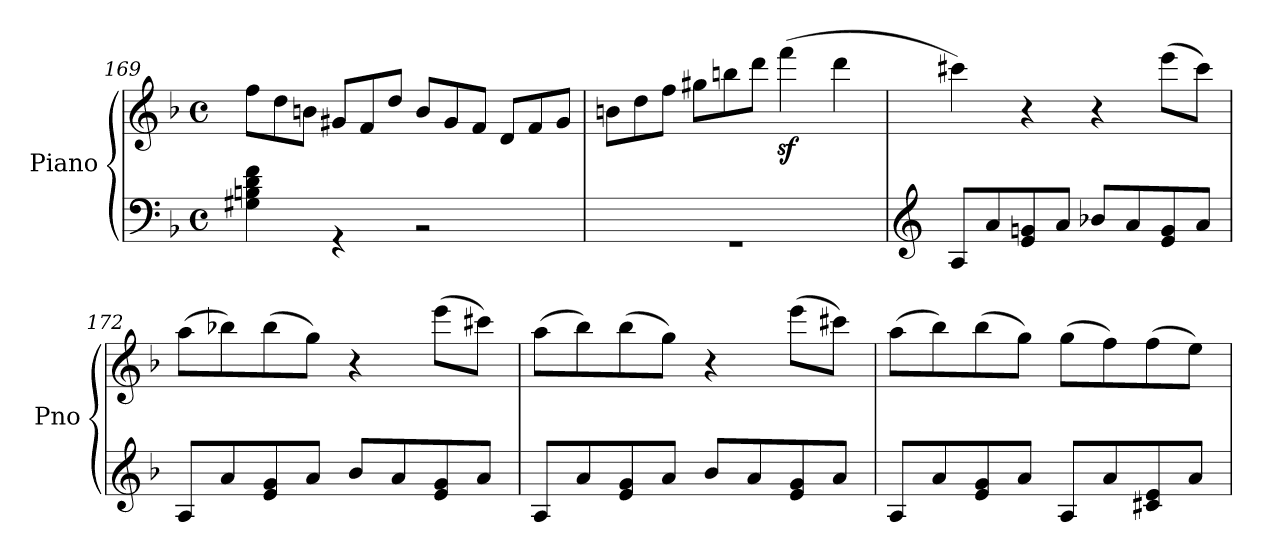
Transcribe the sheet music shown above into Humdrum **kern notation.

**kern	**kern
*part1	*part1
*staff2	*staff1
*I"Piano	*
*I'Pno	*
*clefF4	*clefG2
*k[b-]	*k[b-]
*M4/4	*M4/4
*met(c)	*met(c)
=169	=169
*^	*
*	*	*Xtuplet
1ryy	4G#X\ 4Bn\ 4d\ 4f\	12ff\L
.	.	12dd\
.	.	12bn\J
.	4r	12g#X/L
.	.	12f/
.	.	12dd/J
.	2r	12b/L
.	.	12g#/
.	.	12f/J
.	.	12d/L
.	.	12f/
.	.	12g#/J
=170	=170	=170
1ryy	1r	12bn\L
.	.	12dd\
.	.	12ff\J
.	.	12gg#X\L
.	.	12bbn\
.	.	12ddd\J
.	.	(>4fffz<\
.	.	4ddd\
=171	=171	=171
*clefG2	*	*
1ryy	8A/L	4ccc#X\)
.	8a/	.
.	8e/ 8gn/	4r
.	8a/J	.
.	8b-X/L	4r
.	8a/	.
.	8e/ 8g/	(>8eee\L
.	8a/J	8ccc#\J)
!!LO:PB:g=z
=172	=172	=172
1ryy	8A/L	(>8aa\L
.	8a/	8bb-X\)
.	8e/ 8g/	(>8bb-\
.	8a/J	8gg\J)
.	8b-/L	4r
.	8a/	.
.	8e/ 8g/	(>8eee\L
.	8a/J	8ccc#X\J)
=173	=173	=173
1ryy	8A/L	(>8aa\L
.	8a/	8bb-\)
.	8e/ 8g/	(>8bb-\
.	8a/J	8gg\J)
.	8b-/L	4r
.	8a/	.
.	8e/ 8g/	(>8eee\L
.	8a/J	8ccc#X\J)
=174	=174	=174
1ryy	8A/L	(>8aa\L
.	8a/	8bb-\)
.	8e/ 8g/	(>8bb-\
.	8a/J	8gg\J)
.	8A/L	(>8gg\L
.	8a/	8ff\)
.	8c#X/ 8e/	(>8ff\
.	8a/J	8ee\J)
*v	*v	*
=	=
*-	*-
